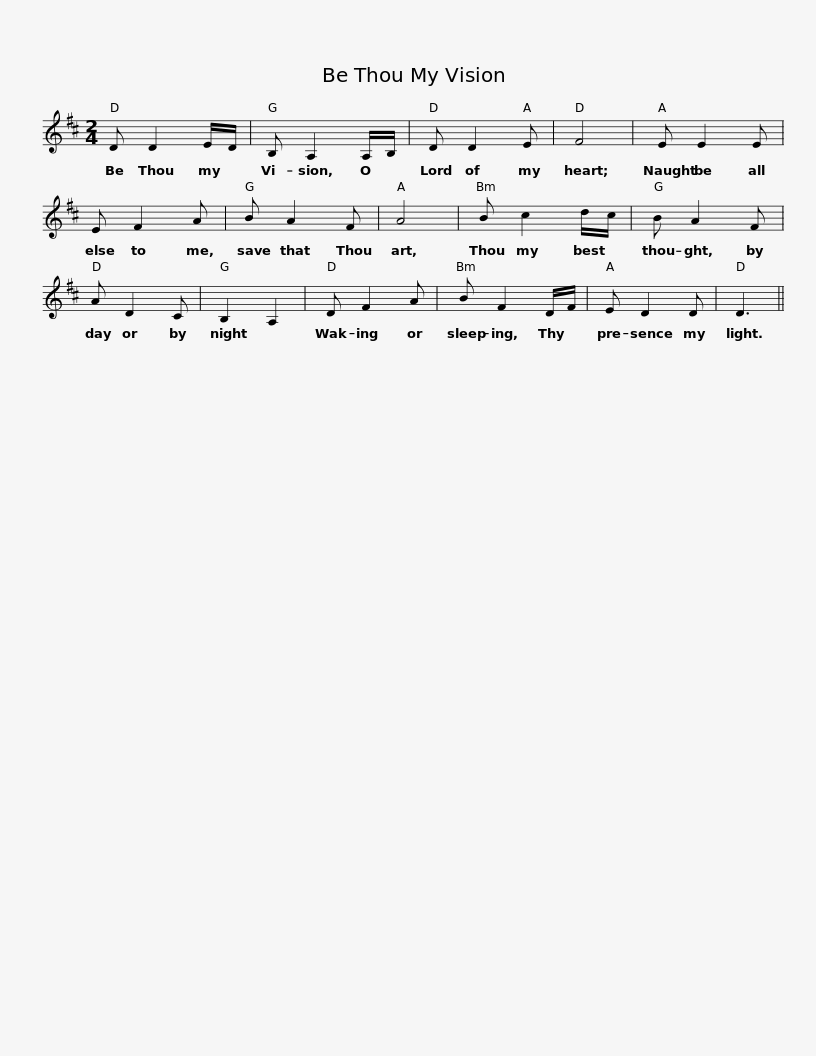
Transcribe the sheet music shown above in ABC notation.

X:1
L:1/8
M:2/4
I:linebreak $
K:D
V:1 treble
V:1
 D D2 E/D/ | B, A,2 A,/B,/ | D D2 E | F4 | E E2 E | %5
 E F2 A | B A2 F | A4 |$ B c2 d/c/ | B A2 F | %10
 A D2 C | B,2 A,2 | D F2 A | B F2 D/F/ | E D2 D | %15
 D3 || %16
